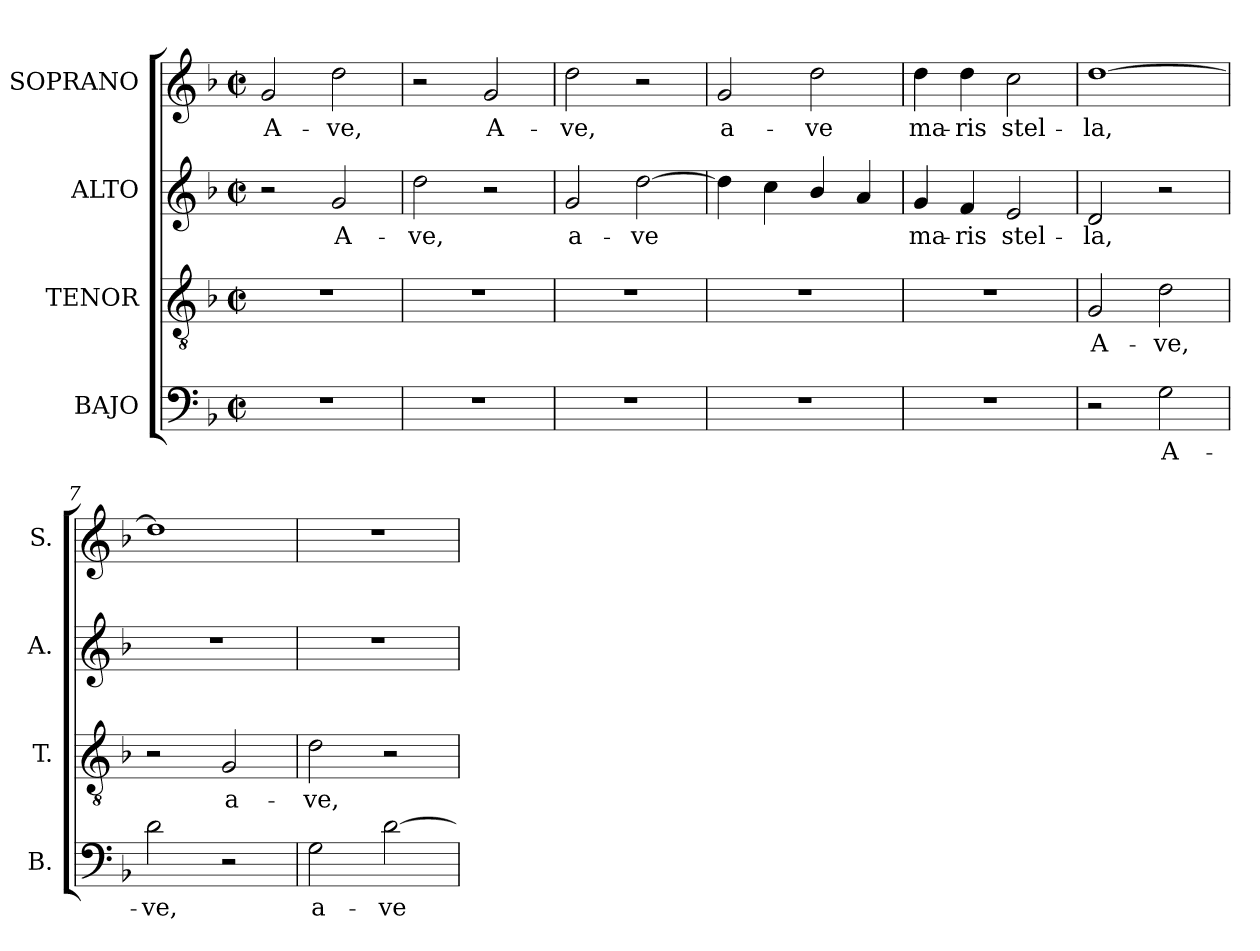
**kern	**text	**kern	**text	**kern	**text	**kern	**text
*part4	*part4	*part3	*part3	*part2	*part2	*part1	*part1
*staff4	*staff4	*staff3	*staff3	*staff2	*staff2	*staff1	*staff1
*I"BAJO	*	*I"TENOR	*	*I"ALTO	*	*I"SOPRANO	*
*I'B.	*	*I'T.	*	*I'A.	*	*I'S.	*
!!LO:PB:g=z
*clefF4	*	*clefGv2	*	*clefG2	*	*clefG2	*
*	*	*ITrd7c12	*	*	*	*	*
*k[b-]	*	*k[b-]	*	*k[b-]	*	*k[b-]	*
*F:	*	*F:	*	*F:	*	*F:	*
*M2/2	*	*M2/2	*	*M2/2	*	*M2/2	*
*met(c|)	*	*met(c|)	*	*met(c|)	*	*met(c|)	*
*MM120	*	*MM120	*	*MM120	*	*MM120	*
=1	=1	=1	=1	=1	=1	=1	=1
!	!	!	!	!	!	!	!LO:LY:b:color=#000000
1r	.	1r	.	2r	.	2gi/	A-
!	!	!	!	!	!LO:LY:b:color=#000000	!	!
!	!	!	!	!	!	!	!LO:LY:b:color=#000000
.	.	.	.	2gi/	A-	2ddi\	-ve,
=2	=2	=2	=2	=2	=2	=2	=2
!	!	!	!	!	!LO:LY:b:color=#000000	!	!
1r	.	1r	.	2ddi\	-ve,	2r	.
!	!	!	!	!	!	!	!LO:LY:b:color=#000000
.	.	.	.	2r	.	2gi/	A-
=3	=3	=3	=3	=3	=3	=3	=3
!	!	!	!	!	!LO:LY:b:color=#000000	!	!
!	!	!	!	!	!	!	!LO:LY:b:color=#000000
1r	.	1r	.	2gi/	a-	2ddi\	-ve,
!	!	!	!	!	!LO:LY:b:color=#000000	!	!
.	.	.	.	[2ddi\	-ve	2r	.
=4	=4	=4	=4	=4	=4	=4	=4
!	!	!	!	!	!	!	!LO:LY:b:color=#000000
1r	.	1r	.	4ddi\]	.	2gi/	a-
.	.	.	.	4cci\	.	.	.
!	!	!	!	!	!	!	!LO:LY:b:color=#000000
.	.	.	.	4b-i/	.	2ddi\	-ve
.	.	.	.	4ai/	.	.	.
=5	=5	=5	=5	=5	=5	=5	=5
!	!	!	!	!	!LO:LY:b:color=#000000	!	!
!	!	!	!	!	!	!	!LO:LY:b:color=#000000
1r	.	1r	.	4gi/	ma-	4ddi\	ma-
!	!	!	!	!	!LO:LY:b:color=#000000	!	!
!	!	!	!	!	!	!	!LO:LY:b:color=#000000
.	.	.	.	4fi/	-ris	4ddi\	-ris
!	!	!	!	!	!LO:LY:b:color=#000000	!	!
!	!	!	!	!	!	!	!LO:LY:b:color=#000000
.	.	.	.	2ei/	stel-	2cci\	stel-
=6	=6	=6	=6	=6	=6	=6	=6
!	!	!	!LO:LY:b:color=#000000	!	!	!	!
!	!	!	!	!	!LO:LY:b:color=#000000	!	!
!	!	!	!	!	!	!	!LO:LY:b:color=#000000
2r	.	2GGi/	A-	2di/	-la,	[1ddi	-la,
!	!LO:LY:b:color=#000000	!	!	!	!	!	!
!	!	!	!LO:LY:b:color=#000000	!	!	!	!
2Gi\	A-	2Di\	-ve,	2r	.	.	.
=7	=7	=7	=7	=7	=7	=7	=7
!	!LO:LY:b:color=#000000	!	!	!	!	!	!
2di\	-ve,	2r	.	1r	.	1ddi]	.
!	!	!	!LO:LY:b:color=#000000	!	!	!	!
2r	.	2GGi/	a-	.	.	.	.
!!LO:LB:g=z
=8	=8	=8	=8	=8	=8	=8	=8
!	!LO:LY:b:color=#000000	!	!	!	!	!	!
!	!	!	!LO:LY:b:color=#000000	!	!	!	!
2Gi\	a-	2Di\	-ve,	1r	.	1r	.
!	!LO:LY:b:color=#000000	!	!	!	!	!	!
[2di\	-ve	2r	.	.	.	.	.
=	=	=	=	=	=	=	=
*-	*-	*-	*-	*-	*-	*-	*-
